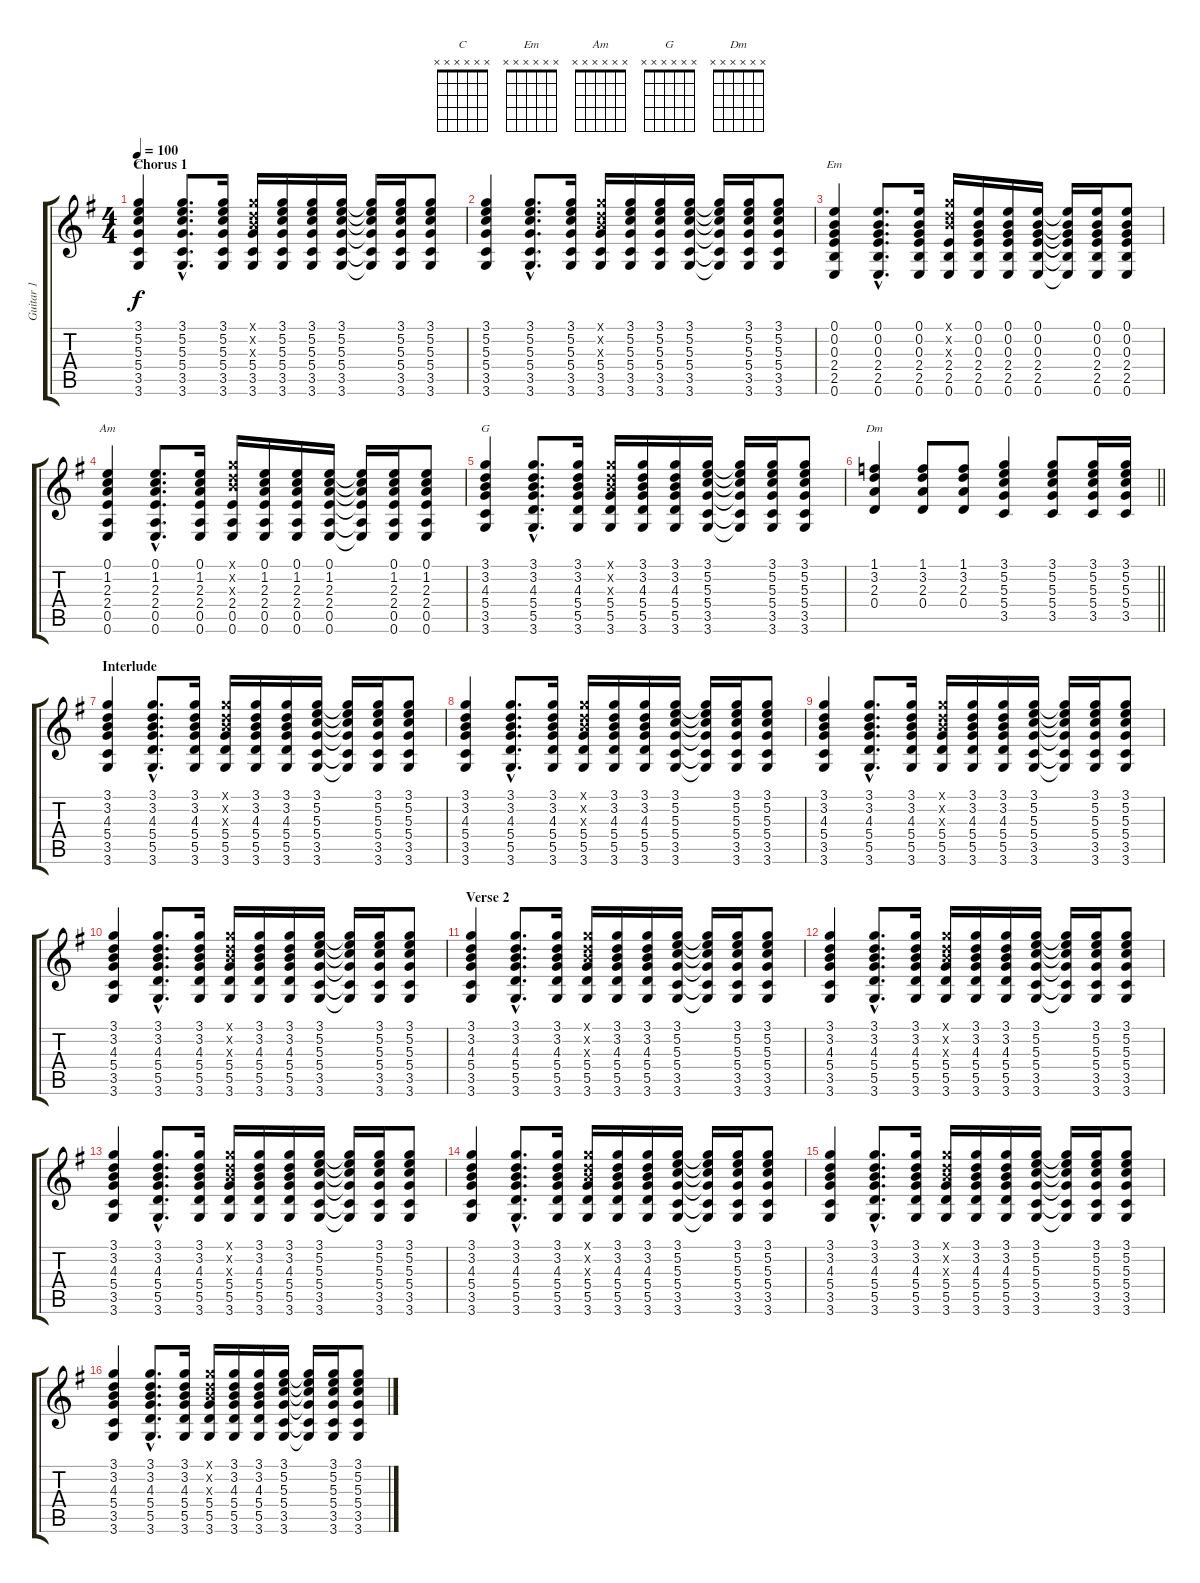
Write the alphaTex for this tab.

\track ("Guitar 1" "Guitar 1") {instrument acousticguitarsteel}
\staff {score tabs}
\tuning (E4 B3 G3 D3 A2 E2) {hide}
\chord ("C" x x x x x x)
\chord ("Em" x x x x x x)
\chord ("Am" x x x x x x)
\chord ("G" x x x x x x)
\chord ("Dm" x x x x x x)
\ts (4 4)
\section ("" "Chorus 1")
\tempo 100
\clef g2
\ks g
(3.1 5.2 5.3 5.4 3.5 3.6).4{ch "C" dy f volume 11} (3.1{hac} 5.2{hac} 5.3{hac} 5.4{hac} 3.5{hac} 3.6{hac}).8{d} (3.1 5.2 5.3 5.4 3.5 3.6).16 (3.1{x} 3.2{x} 4.3{x} 5.4 3.5 3.6).16 (3.1 5.2 5.3 5.4 3.5 3.6).16 (3.1 5.2 5.3 5.4 3.5 3.6).16 (3.1 5.2 5.3 5.4 3.5 3.6).16 (3.1{t} 5.2{t} 5.3{t} 5.4{t} 3.5{t} 3.6{t}).16 (3.1 5.2 5.3 5.4 3.5 3.6).16 (3.1 5.2 5.3 5.4 3.5 3.6).8 |
(3.1 5.2 5.3 5.4 3.5 3.6).4 (3.1{hac} 5.2{hac} 5.3{hac} 5.4{hac} 3.5{hac} 3.6{hac}).8{d} (3.1 5.2 5.3 5.4 3.5 3.6).16 (3.1{x} 3.2{x} 4.3{x} 5.4 3.5 3.6).16 (3.1 5.2 5.3 5.4 3.5 3.6).16 (3.1 5.2 5.3 5.4 3.5 3.6).16 (3.1 5.2 5.3 5.4 3.5 3.6).16 (3.1{t} 5.2{t} 5.3{t} 5.4{t} 3.5{t} 3.6{t}).16 (3.1 5.2 5.3 5.4 3.5 3.6).16 (3.1 5.2 5.3 5.4 3.5 3.6).8 |
(0.1 0.2 0.3 2.4 2.5 0.6).4{ch "Em"} (0.1{hac} 0.2{hac} 0.3{hac} 2.4{hac} 2.5{hac} 0.6{hac}).8{d} (0.1 0.2 0.3 2.4 2.5 0.6).16 (3.1{x} 3.2{x} 4.3{x} 2.4 2.5 0.6).16 (0.1 0.2 0.3 2.4 2.5 0.6).16 (0.1 0.2 0.3 2.4 2.5 0.6).16 (0.1 0.2 0.3 2.4 2.5 0.6).16 (0.1{t} 0.2{t} 0.3{t} 2.4{t} 2.5{t} 0.6{t}).16 (0.1 0.2 0.3 2.4 2.5 0.6).16 (0.1 0.2 0.3 2.4 2.5 0.6).8 |
(0.1 1.2 2.3 2.4 0.5 0.6).4{ch "Am"} (0.1{hac} 1.2{hac} 2.3{hac} 2.4{hac} 0.5{hac} 0.6{hac}).8{d} (0.1 1.2 2.3 2.4 0.5 0.6).16 (3.1{x} 3.2{x} 4.3{x} 2.4 0.5 0.6).16 (0.1 1.2 2.3 2.4 0.5 0.6).16 (0.1 1.2 2.3 2.4 0.5 0.6).16 (0.1 1.2 2.3 2.4 0.5 0.6).16 (0.1{t} 1.2{t} 2.3{t} 2.4{t} 0.5{t} 0.6{t}).16 (0.1 1.2 2.3 2.4 0.5 0.6).16 (0.1 1.2 2.3 2.4 0.5 0.6).8 |
(3.1 3.2 4.3 5.4 3.5 3.6).4{ch "G"} (3.1{hac} 3.2{hac} 4.3{hac} 5.4{hac} 5.5{hac} 3.6{hac}).8{d} (3.1 3.2 4.3 5.4 5.5 3.6).16 (3.1{x} 3.2{x} 4.3{x} 5.4 5.5 3.6).16 (3.1 3.2 4.3 5.4 5.5 3.6).16 (3.1 3.2 4.3 5.4 5.5 3.6).16 (3.1 5.2 5.3 5.4 3.5 3.6).16 (3.1{t} 5.2{t} 5.3{t} 5.4{t} 3.5{t} 3.6{t}).16 (3.1 5.2 5.3 5.4 3.5 3.6).16 (3.1 5.2 5.3 5.4 3.5 3.6).8 |
\barLineRight lightlight
(1.1 3.2 2.3 0.4).4{ch "Dm"} (1.1 3.2 2.3 0.4).8 (1.1 3.2 2.3 0.4).8 (3.1 5.2 5.3 5.4 3.5).4 (3.1 5.2 5.3 5.4 3.5).8 (3.1 5.2 5.3 5.4 3.5).16 (3.1 5.2 5.3 5.4 3.5).16 |
\section ("" "Interlude")
(3.1 3.2 4.3 5.4 3.5 3.6).4 (3.1{hac} 3.2{hac} 4.3{hac} 5.4{hac} 5.5{hac} 3.6{hac}).8{d} (3.1 3.2 4.3 5.4 5.5 3.6).16 (3.1{x} 3.2{x} 4.3{x} 5.4 5.5 3.6).16 (3.1 3.2 4.3 5.4 5.5 3.6).16 (3.1 3.2 4.3 5.4 5.5 3.6).16 (3.1 5.2 5.3 5.4 3.5 3.6).16 (3.1{t} 5.2{t} 5.3{t} 5.4{t} 3.5{t} 3.6{t}).16 (3.1 5.2 5.3 5.4 3.5 3.6).16 (3.1 5.2 5.3 5.4 3.5 3.6).8 |
(3.1 3.2 4.3 5.4 3.5 3.6).4 (3.1{hac} 3.2{hac} 4.3{hac} 5.4{hac} 5.5{hac} 3.6{hac}).8{d} (3.1 3.2 4.3 5.4 5.5 3.6).16 (3.1{x} 3.2{x} 4.3{x} 5.4 5.5 3.6).16 (3.1 3.2 4.3 5.4 5.5 3.6).16 (3.1 3.2 4.3 5.4 5.5 3.6).16 (3.1 5.2 5.3 5.4 3.5 3.6).16 (3.1{t} 5.2{t} 5.3{t} 5.4{t} 3.5{t} 3.6{t}).16 (3.1 5.2 5.3 5.4 3.5 3.6).16 (3.1 5.2 5.3 5.4 3.5 3.6).8 |
(3.1 3.2 4.3 5.4 3.5 3.6).4 (3.1{hac} 3.2{hac} 4.3{hac} 5.4{hac} 5.5{hac} 3.6{hac}).8{d} (3.1 3.2 4.3 5.4 5.5 3.6).16 (3.1{x} 3.2{x} 4.3{x} 5.4 5.5 3.6).16 (3.1 3.2 4.3 5.4 5.5 3.6).16 (3.1 3.2 4.3 5.4 5.5 3.6).16 (3.1 5.2 5.3 5.4 3.5 3.6).16 (3.1{t} 5.2{t} 5.3{t} 5.4{t} 3.5{t} 3.6{t}).16 (3.1 5.2 5.3 5.4 3.5 3.6).16 (3.1 5.2 5.3 5.4 3.5 3.6).8 |
(3.1 3.2 4.3 5.4 3.5 3.6).4 (3.1{hac} 3.2{hac} 4.3{hac} 5.4{hac} 5.5{hac} 3.6{hac}).8{d} (3.1 3.2 4.3 5.4 5.5 3.6).16 (3.1{x} 3.2{x} 4.3{x} 5.4 5.5 3.6).16 (3.1 3.2 4.3 5.4 5.5 3.6).16 (3.1 3.2 4.3 5.4 5.5 3.6).16 (3.1 5.2 5.3 5.4 3.5 3.6).16 (3.1{t} 5.2{t} 5.3{t} 5.4{t} 3.5{t} 3.6{t}).16 (3.1 5.2 5.3 5.4 3.5 3.6).16 (3.1 5.2 5.3 5.4 3.5 3.6).8 |
\section ("" "Verse 2")
(3.1 3.2 4.3 5.4 3.5 3.6).4 (3.1{hac} 3.2{hac} 4.3{hac} 5.4{hac} 5.5{hac} 3.6{hac}).8{d} (3.1 3.2 4.3 5.4 5.5 3.6).16 (3.1{x} 3.2{x} 4.3{x} 5.4 5.5 3.6).16 (3.1 3.2 4.3 5.4 5.5 3.6).16 (3.1 3.2 4.3 5.4 5.5 3.6).16 (3.1 5.2 5.3 5.4 3.5 3.6).16 (3.1{t} 5.2{t} 5.3{t} 5.4{t} 3.5{t} 3.6{t}).16 (3.1 5.2 5.3 5.4 3.5 3.6).16 (3.1 5.2 5.3 5.4 3.5 3.6).8 |
(3.1 3.2 4.3 5.4 3.5 3.6).4 (3.1{hac} 3.2{hac} 4.3{hac} 5.4{hac} 5.5{hac} 3.6{hac}).8{d} (3.1 3.2 4.3 5.4 5.5 3.6).16 (3.1{x} 3.2{x} 4.3{x} 5.4 5.5 3.6).16 (3.1 3.2 4.3 5.4 5.5 3.6).16 (3.1 3.2 4.3 5.4 5.5 3.6).16 (3.1 5.2 5.3 5.4 3.5 3.6).16 (3.1{t} 5.2{t} 5.3{t} 5.4{t} 3.5{t} 3.6{t}).16 (3.1 5.2 5.3 5.4 3.5 3.6).16 (3.1 5.2 5.3 5.4 3.5 3.6).8 |
(3.1 3.2 4.3 5.4 3.5 3.6).4 (3.1{hac} 3.2{hac} 4.3{hac} 5.4{hac} 5.5{hac} 3.6{hac}).8{d} (3.1 3.2 4.3 5.4 5.5 3.6).16 (3.1{x} 3.2{x} 4.3{x} 5.4 5.5 3.6).16 (3.1 3.2 4.3 5.4 5.5 3.6).16 (3.1 3.2 4.3 5.4 5.5 3.6).16 (3.1 5.2 5.3 5.4 3.5 3.6).16 (3.1{t} 5.2{t} 5.3{t} 5.4{t} 3.5{t} 3.6{t}).16 (3.1 5.2 5.3 5.4 3.5 3.6).16 (3.1 5.2 5.3 5.4 3.5 3.6).8 |
(3.1 3.2 4.3 5.4 3.5 3.6).4 (3.1{hac} 3.2{hac} 4.3{hac} 5.4{hac} 5.5{hac} 3.6{hac}).8{d} (3.1 3.2 4.3 5.4 5.5 3.6).16 (3.1{x} 3.2{x} 4.3{x} 5.4 5.5 3.6).16 (3.1 3.2 4.3 5.4 5.5 3.6).16 (3.1 3.2 4.3 5.4 5.5 3.6).16 (3.1 5.2 5.3 5.4 3.5 3.6).16 (3.1{t} 5.2{t} 5.3{t} 5.4{t} 3.5{t} 3.6{t}).16 (3.1 5.2 5.3 5.4 3.5 3.6).16 (3.1 5.2 5.3 5.4 3.5 3.6).8 |
(3.1 3.2 4.3 5.4 3.5 3.6).4 (3.1{hac} 3.2{hac} 4.3{hac} 5.4{hac} 5.5{hac} 3.6{hac}).8{d} (3.1 3.2 4.3 5.4 5.5 3.6).16 (3.1{x} 3.2{x} 4.3{x} 5.4 5.5 3.6).16 (3.1 3.2 4.3 5.4 5.5 3.6).16 (3.1 3.2 4.3 5.4 5.5 3.6).16 (3.1 5.2 5.3 5.4 3.5 3.6).16 (3.1{t} 5.2{t} 5.3{t} 5.4{t} 3.5{t} 3.6{t}).16 (3.1 5.2 5.3 5.4 3.5 3.6).16 (3.1 5.2 5.3 5.4 3.5 3.6).8 |
(3.1 3.2 4.3 5.4 3.5 3.6).4 (3.1{hac} 3.2{hac} 4.3{hac} 5.4{hac} 5.5{hac} 3.6{hac}).8{d} (3.1 3.2 4.3 5.4 5.5 3.6).16 (3.1{x} 3.2{x} 4.3{x} 5.4 5.5 3.6).16 (3.1 3.2 4.3 5.4 5.5 3.6).16 (3.1 3.2 4.3 5.4 5.5 3.6).16 (3.1 5.2 5.3 5.4 3.5 3.6).16 (3.1{t} 5.2{t} 5.3{t} 5.4{t} 3.5{t} 3.6{t}).16 (3.1 5.2 5.3 5.4 3.5 3.6).16 (3.1 5.2 5.3 5.4 3.5 3.6).8
